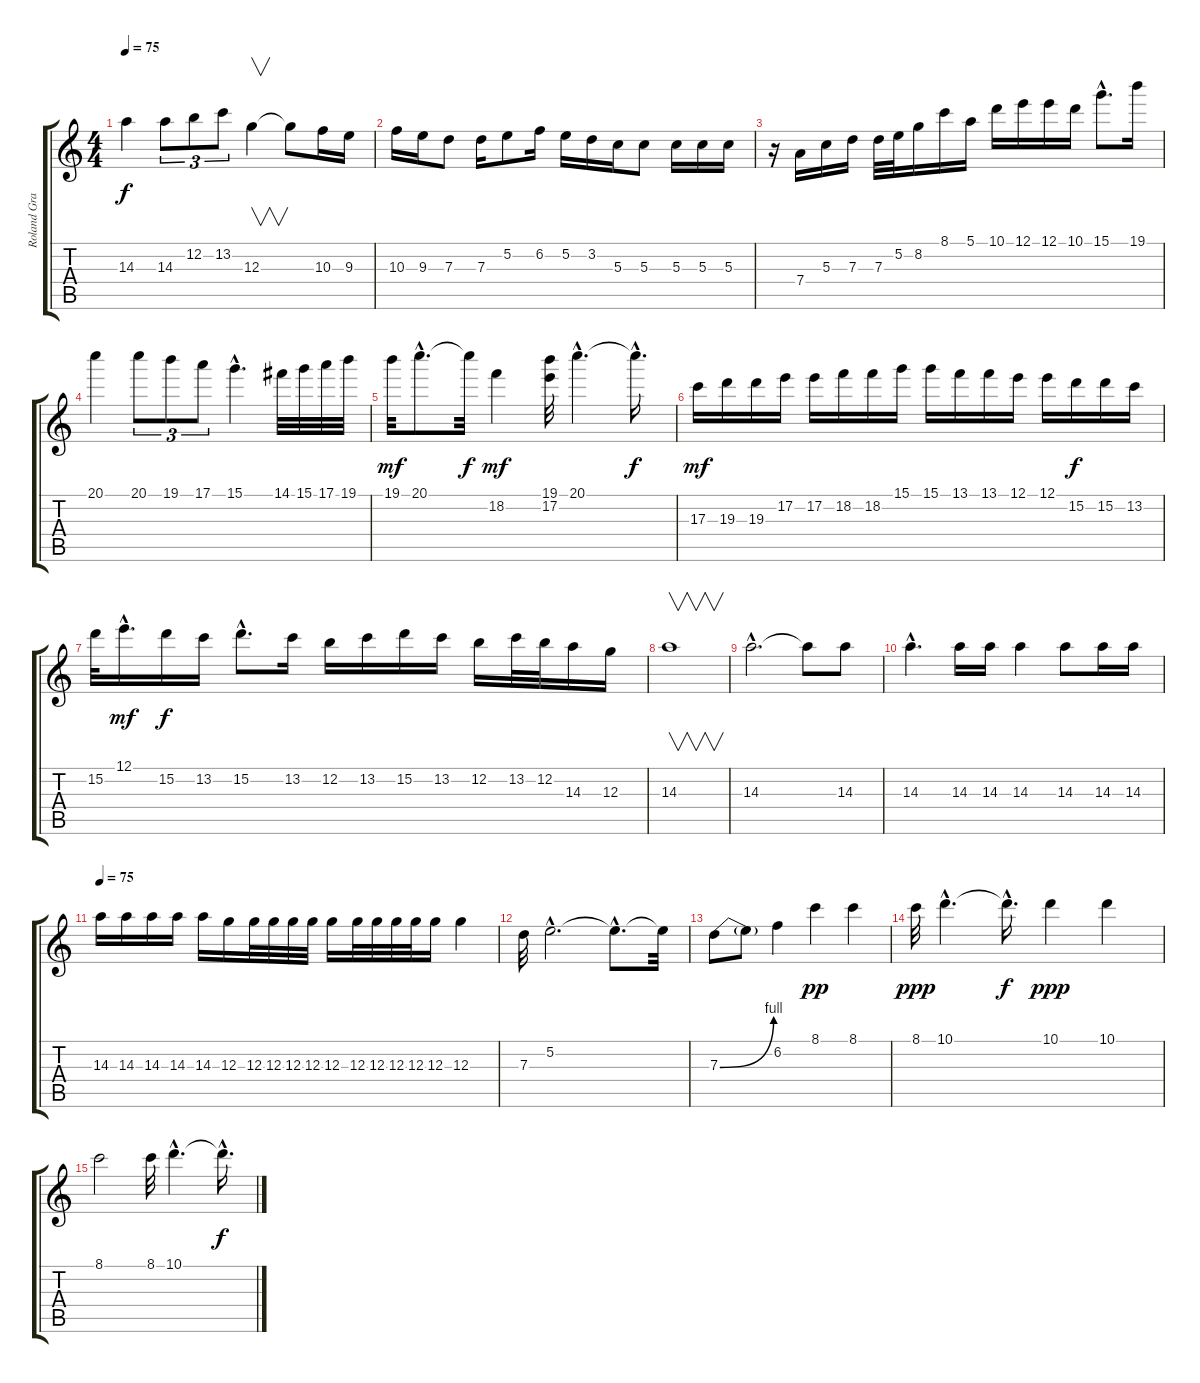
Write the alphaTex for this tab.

\track ("Roland Grapow Solo" "Roland Gra") {instrument distortionguitar}
\staff {score tabs}
\tuning (E4 B3 G3 D3 A2 E2) {hide}
\ts (4 4)
\tempo 75
\clef g2
\ks c
14.3.4{dy f} 14.3.8{tu (3 2)} 12.2.8{tu (3 2)} 13.2.8{tu (3 2)} 12.3.4{v} 12.3{t}.8 10.3.16 9.3.16 |
10.3.16 9.3.16 7.3.8 7.3.16 5.2.8 6.2.16 5.2.16 3.2.16 5.3.16 5.3.8 5.3.16 5.3.16 5.3.16 |
r.16 7.4.16 5.3.16 7.3.16 7.3.32 5.2.32 8.2.16 8.1.16 5.1.16 10.1.16 12.1.16 12.1.16 10.1.16 15.1{hac}.8{d} 19.1.16 |
20.1.4 20.1.8{tu (3 2)} 19.1.8{tu (3 2)} 17.1.8{tu (3 2)} 15.1{hac}.4{d} 14.1.32 15.1.32 17.1.32 19.1.32 |
19.1.32{dy mf} 20.1{hac}.8{d} 20.1{t}.32{dy f} 18.2.4{dy mf} (19.1 17.2).32 20.1{hac}.4{d} 20.1{hac t}.16{d dy f} |
17.3.16{dy mf} 19.3.16 19.3.16 17.2.16 17.2.16 18.2.16 18.2.16 15.1.16 15.1.16 13.1.16 13.1.16 12.1.16 12.1.16 15.2.16{dy f} 15.2.16 13.2.16 |
15.2.32 12.1{hac}.16{d dy mf} 15.2.16{dy f} 13.2.16 15.2{hac}.8{d} 13.2.16 12.2.16 13.2.16 15.2.16 13.2.16 12.2.16 13.2.32 12.2.32 14.3.16 12.3.16 |
14.3.1{v} |
14.3{hac}.2{d} 14.3{t}.8 14.3.8 |
14.3{hac}.4{d} 14.3.16 14.3.16 14.3.4 14.3.8 14.3.16 14.3.16 |
\tempo 75
14.3.16 14.3.16 14.3.16 14.3.16 14.3.16 12.3.16 12.3.32 12.3.32 12.3.32 12.3.32 12.3.16 12.3.32 12.3.32 12.3.32 12.3.32 12.3.16 12.3.4 |
7.3.32 5.2{hac}.2{d} 5.2{hac t}.8{d} 5.2{t}.32 |
7.3{be (bend 0 0 60 4)}.8 7.3{t}.8 6.2.4 8.1.4{dy pp} 8.1.4 |
8.1.32{dy ppp} 10.1{hac}.4{d} 10.1{hac t}.16{d dy f} 10.1.4{dy ppp} 10.1.4 |
8.1.2 8.1.32 10.1{hac}.4{d} 10.1{hac t}.16{d dy f}
